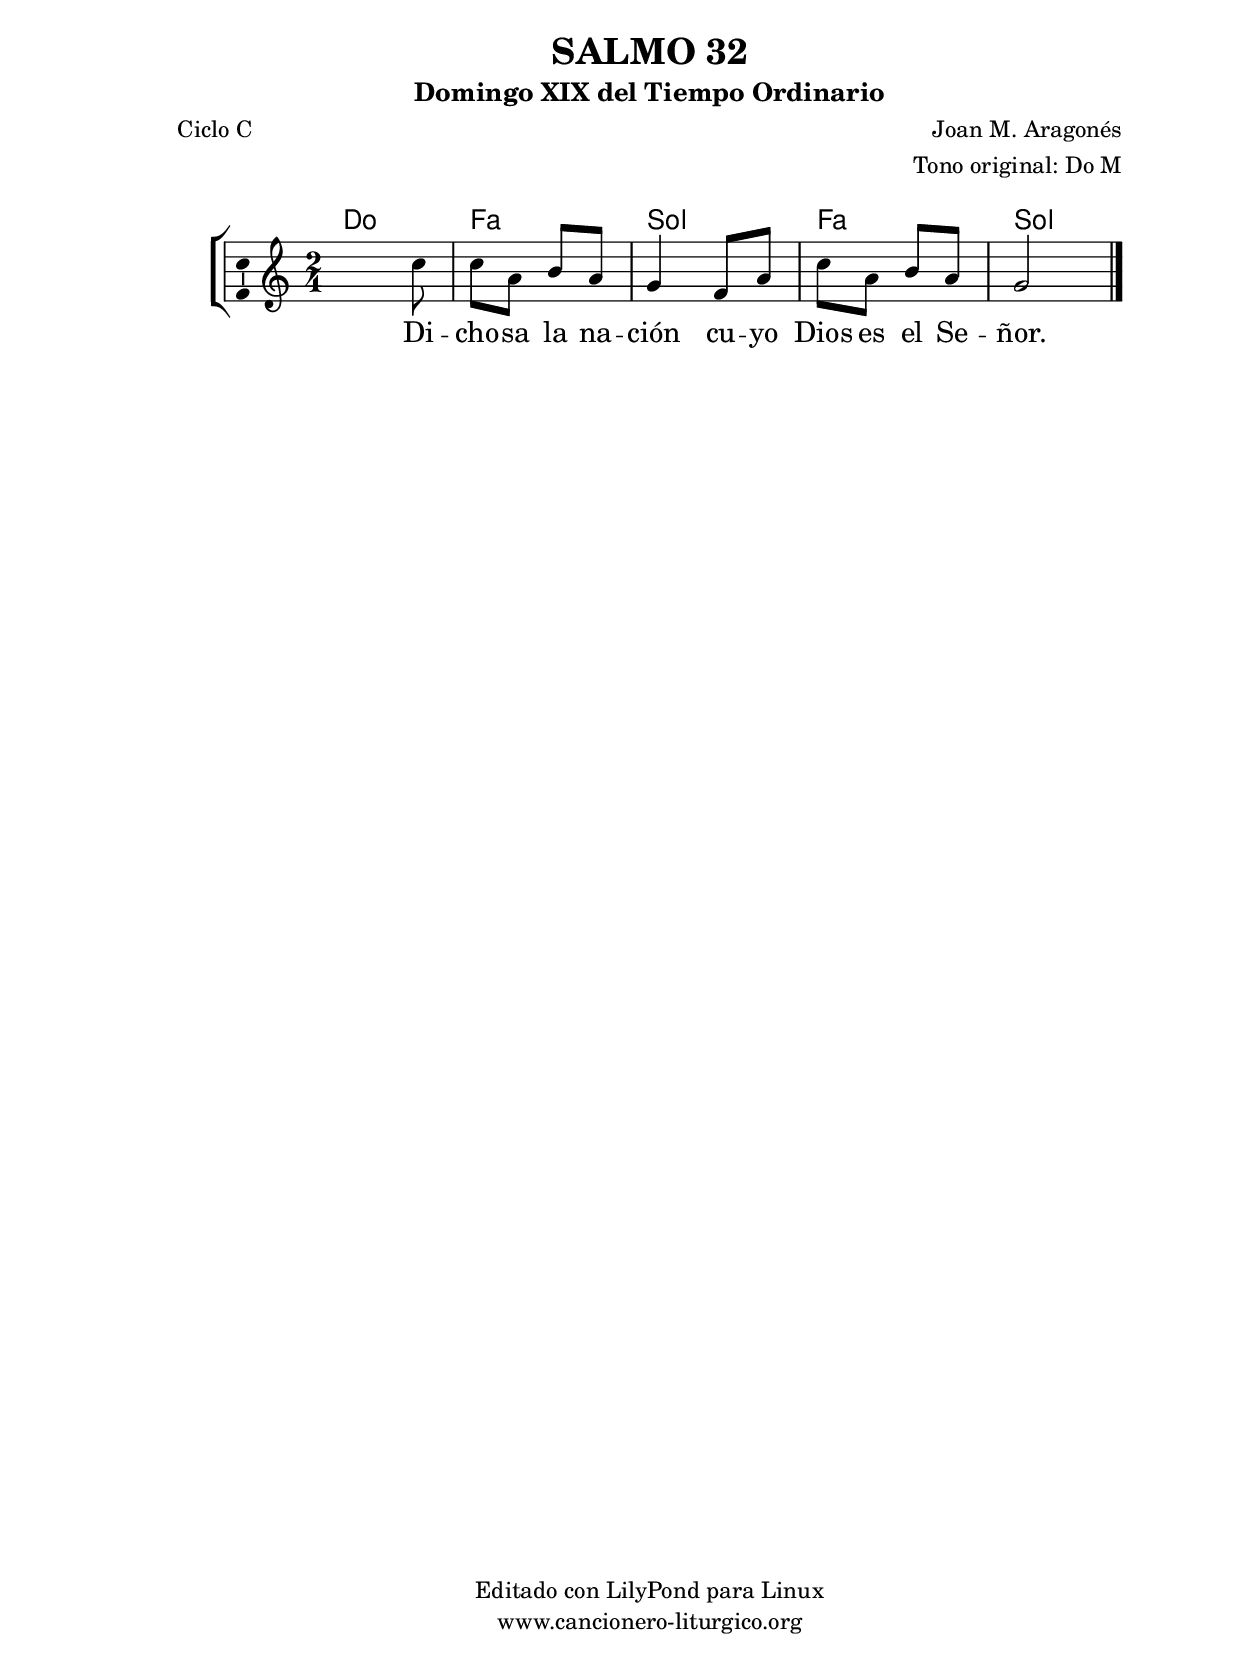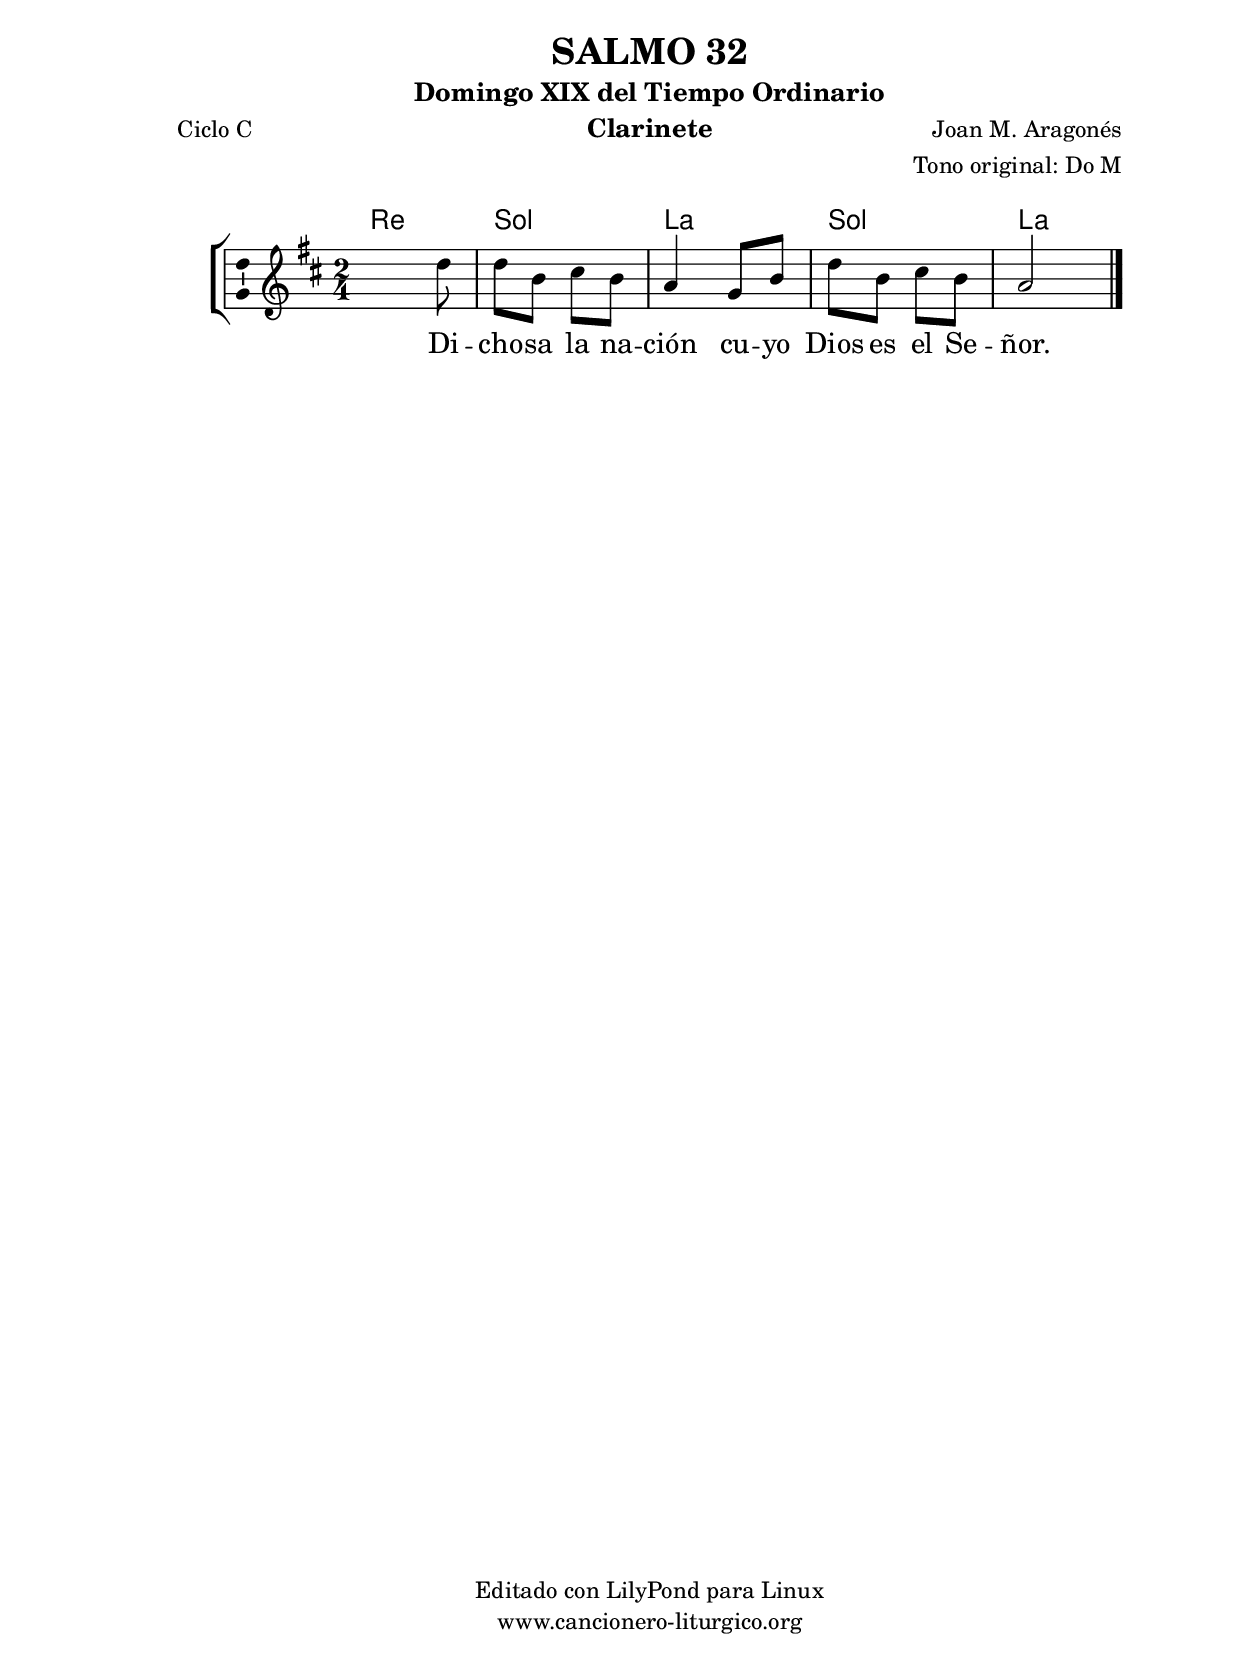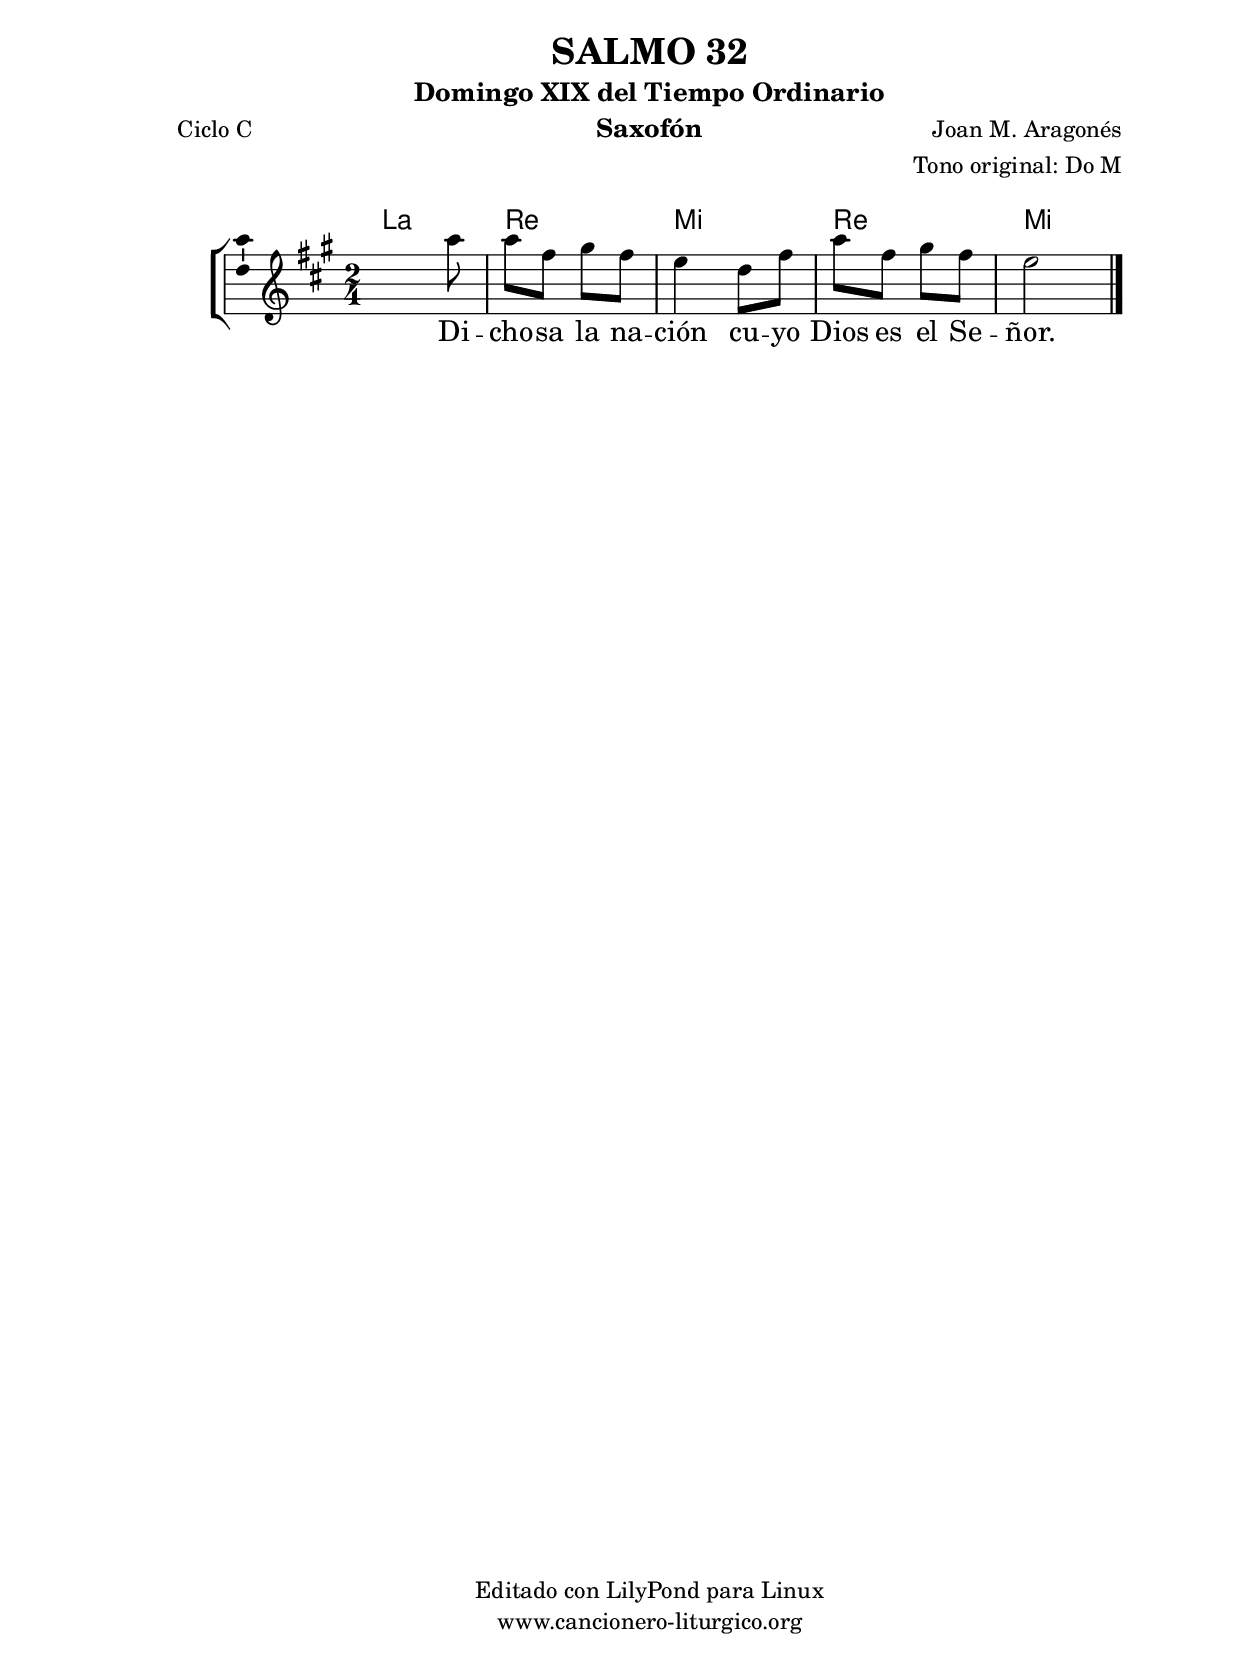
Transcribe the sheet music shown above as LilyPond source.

%
%para convertir .midi en .wav:
%timidity filename.midi -Ow -o finename.wav
%
%
%Para convertir de .wav a .mp3:
%lame -h -m j filename.wav
%
%
%para escuchar el midi:
%timidity nombrefichero.midi
%


%versión de lilypond para la que se ha escrito esta partitura:
\version "2.16.0"

	%Tamaño papel
	#(set-default-paper-size "a4")
	%Tamaño partitura
	#(set-global-staff-size 20)
	%No responde al pulsar sobre una nota
	#(ly:set-option 'point-and-click #f)

%parámetros del encabezamiento:
\header {
	title = "SALMO 32"
	subtitle = "Domingo XIX del Tiempo Ordinario"
	composer = "Joan M. Aragonés"
	poet = "Ciclo C"
	meter = ""
	arranger = "Tono original: Do M"
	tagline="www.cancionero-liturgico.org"
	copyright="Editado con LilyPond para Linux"
	}

%parámetros asociados al papel:
\paper  {
	oddHeaderMarkup = \markup {\fill-line { \on-the-fly #not-first-page \fromproperty #'header:title \on-the-fly #not-first-page \fromproperty #'header:composer }}
	evenHeaderMarkup = \markup {\fill-line { \fromproperty #'header:composer \fromproperty #'header:title }}
	#(set-paper-size "a4")
	print-page-number = ##f
	first-page-number = 1
	print-first-page-number = ##f
%	head-separation = 3.0 \cm
	top-margin = 2.0 \cm
	bottom-margin = 0.5\cm
%%%	bottom-margin = -1.0\cm
	left-margin = 3.0 \cm
	line-width = 16.0 \cm 
	indent = 8\mm
	interscoreline = 2.\mm
	between-system-space = 15\mm
%	para que las partituras no llenen la hoja:
	ragged-bottom = ##t
%	idem para la última hoja:
	ragged-last-bottom = ##f
%	para que las partituras llenen el ancho del papel:
	ragged-last = ##f
	after-title-space = 2.5 \cm
%page-count=1
%system-count=2

	%Flexible Vertical Spacing
%	markup-markup-spacing =
%	#'((basic-distance . 15) (minimum-distance . 15) (padding . 3))
	markup-system-spacing =
	#'((basic-distance . 15) (minimum-distance . 15) (padding . 3))
	system-system-spacing =
	#'((basic-distance . 15) (minimum-distance . 15) (padding . 3))
	score-system-spacing =
	#'((basic-distance . 15) (minimum-distance . 15) (padding . 5))
%	top-system-spacing = % header
%	#'((basic-distance . 8) (minimum-distance . 0) (padding . 3))
%	top-markup-spacing =
%	#'((basic-distance . 20) (minimum-distance . 20) (padding . 3))
	last-bottom-spacing = % footer
	#'((basic-distance . 5) (minimum-distance . 5) (padding . 3))
%	score-markup-spacing =
%	#'((basic-distance . 16) (minimum-distance . 13) (padding . 3))

	}


%parámetros que afectan a toda la partitura:
global =  {
	%clave de sol (G):
	\clef G
	%armadura:
%	\transpose f a
	\key c \major
	\tempo 4=80
	\set Score.tempoHideNote = ##t
	}


acordes = {
	\italianChords
	\chordmode {
%	\transpose f a
{

c2
f2 g f g

	}
	}
}

melodia = 
%	\transpose f a
{
	\relative c''{

\time 2/4
s4 s8 c8
c8 a b a
g4 f8 a
c8 a b a
g2

	\bar "|."
	}
	}


texto = \lyricmode {
Di -- cho -- sa la na -- ción
cu -- yo Dios es el Se -- ñor.
	}


acordesStaff = \context ChordNames = acordesStaff <<
	\set chordChanges = ##t
	\acordes
	>>


vozStaff = \context Voice = vozStaff
\with {\consists "Ambitus_engraver"}
<<
%	\set Staff.instrumentName = ""
%	\set Staff.shortInstrumentName = ""
%	\set Staff.midiInstrument = #"clarinet"
%	\set Staff.midiInstrument = #"cello"
%	\set Staff.midiInstrument = #"flute"
	\set Staff.midiInstrument = #"electric guitar (jazz)"
%	\set Staff.midiInstrument = #"english horn"
%	\set Staff.midiInstrument = #"violin"
%	\set Staff.midiInstrument = #"glockenspiel"
	\set Staff.midiMinimumVolume = #0.7
	\set Staff.midiMaximumVolume = #0.9
	\global
	\melodia
	>>


textoStaff = \context Lyrics = textoStaff <<
	\lyricsto vozStaff \texto
	>>

\book {
	\score {
		\context ChoirStaff {
			\override StaffGroup.SystemStartBracket #'collapse-height = #1
			\override Score.SystemStartBar #'collapse-height = #1
			<<
			\acordesStaff
			\vozStaff
			\textoStaff
			>>
			}
		\layout {
	    		\context {
				\Lyrics
				\override LyricText #'font-size = #2
				}
	   		 \context {
				\Score
				%fontSize = #3
				\override StaffSymbol #'staff-space = #(magstep +3)
				%\override Beam #'thickness = #0.55
				%\override SpacingSpanner #'spacing-increment = #1.0
				%\override Slur #'height-limit = #1.5
				}
			}
		}
	\score {
		\unfoldRepeats
		\context ChoirStaff {
			<<
			\acordesStaff
			\vozStaff
			>>
			}
		\midi {
	  		\context {
	  			\Score
				tempoWholesPerMinute = #(ly:make-moment 70 4)
				}
			}
		}
	}

%Partitura para clarinete
#(define output-suffix "C")
\book {
	\header{
		instrument = "Clarinete"
		}
	\score {
		\context ChoirStaff {
			\override StaffGroup.SystemStartBracket #'collapse-height = #1
			\override Score.SystemStartBar #'collapse-height = #1
\transpose c d
			<<
			\acordesStaff
			\vozStaff
			\textoStaff
			>>
			}
		\layout {
	    		\context {
				\Lyrics
				\override LyricText #'font-size = #2
				}
	   		 \context {
				\Score
				%fontSize = #3
				\override StaffSymbol #'staff-space = #(magstep +3)
				%\override Beam #'thickness = #0.55
				%\override SpacingSpanner #'spacing-increment = #1.0
				%\override Slur #'height-limit = #1.5
				}
			}
		}
	}

%Partitura para saxofón
#(define output-suffix "S")
\book {
	\header{
		instrument = "Saxofón"
		}
	\score {
		\context ChoirStaff {
			\override StaffGroup.SystemStartBracket #'collapse-height = #1
			\override Score.SystemStartBar #'collapse-height = #1
\transpose c a
			<<
			\acordesStaff
			\vozStaff
			\textoStaff
			>>
			}
		\layout {
	    		\context {
				\Lyrics
				\override LyricText #'font-size = #2
				}
	   		 \context {
				\Score
				%fontSize = #3
				\override StaffSymbol #'staff-space = #(magstep +3)
				%\override Beam #'thickness = #0.55
				%\override SpacingSpanner #'spacing-increment = #1.0
				%\override Slur #'height-limit = #1.5
				}
			}
		}
	}

